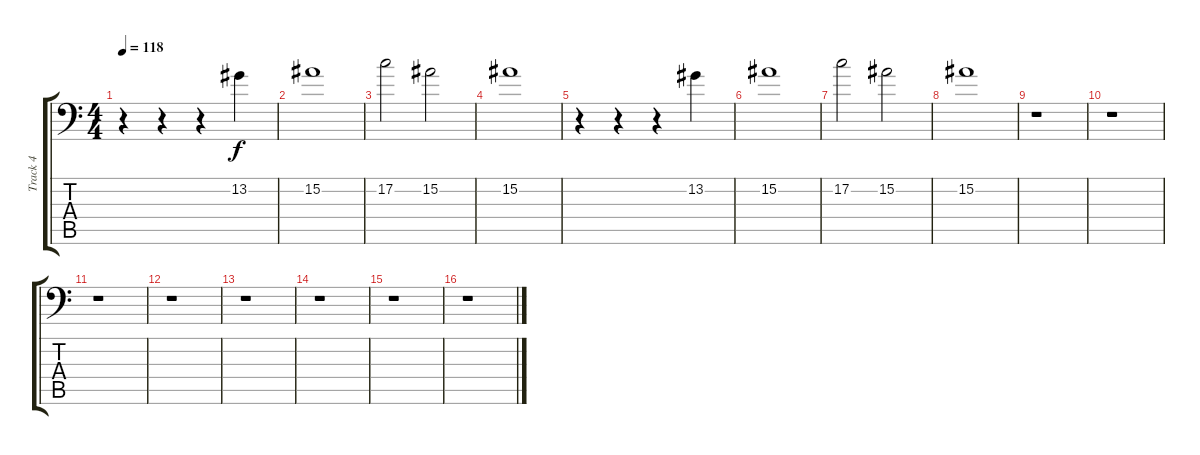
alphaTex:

\track ("Track 4" "Track 4") {instrument stringensemble1}
\staff {score tabs}
\tuning (C4 G3 Eb3 Bb2 F2 Bb1) {hide}
\ts (4 4)
\tempo 118
\clef f4
\ks c
r.4{dy mf} r.4 r.4 13.2.4{dy f} |
15.2.1 |
17.2.2 15.2.2 |
15.2.1 |
r.4 r.4 r.4 13.2.4 |
15.2.1 |
17.2.2 15.2.2 |
15.2.1 |
r.1 |
r.1 |
r.1 |
r.1 |
r.1 |
r.1 |
r.1 |
r.1
